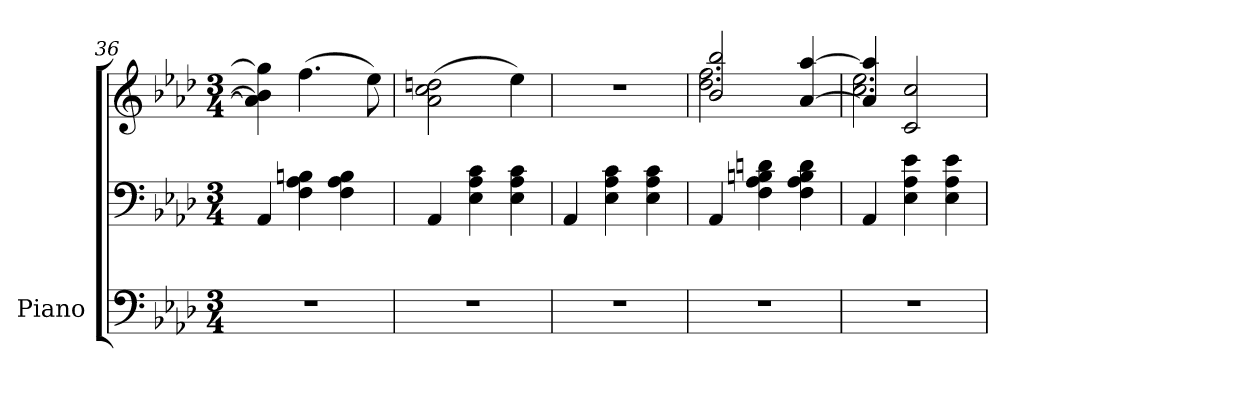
**kern	**kern	**kern
*part1	*part1	*part1
*staff3	*staff2	*staff1
*I"Piano	*	*
*I'Pno.	*	*
*clefF4	*clefF4	*clefG2
*k[b-e-a-d-]	*k[b-e-a-d-]	*k[b-e-a-d-]
*M3/4	*M3/4	*M3/4
=36	=36	=36
2.r	4AA-/	4a-\] 4b\] 4gg\]
.	4F\ 4A-\ 4Bn\	(>4.ff\
.	4F\ 4A-\ 4B\	.
.	.	8ee-\)
=37	=37	=37
2.r	4AA-/	(>2a-\ 2cc\ 2ddn\
.	4E-\ 4A-\ 4c\	.
.	4E-\ 4A-\ 4c\	4ee-\)
=38	=38	=38
2.r	4AA-/	2.r
.	4E-\ 4A-\ 4c\	.
.	4E-\ 4A-\ 4c\	.
=39	=39	=39
*	*	*^
2.r	4AA-/	2b-/ 2bb-/	2.dd-\ 2.ff\
.	4F\ 4A-\ 4Bn\ 4dn\	.	.
.	4F\ 4A-\ 4B\ 4d\	[4a-/ [4aa-/	.
=40	=40	=40	=40
2.r	4AA-/	4a-/] 4aa-/]	2.cc\ 2.ee-\
.	4E-\ 4A-\ 4e-\	2c/ 2cc/	.
.	4E-\ 4A-\ 4e-\	.	.
*	*	*v	*v
=	=	=
*-	*-	*-
